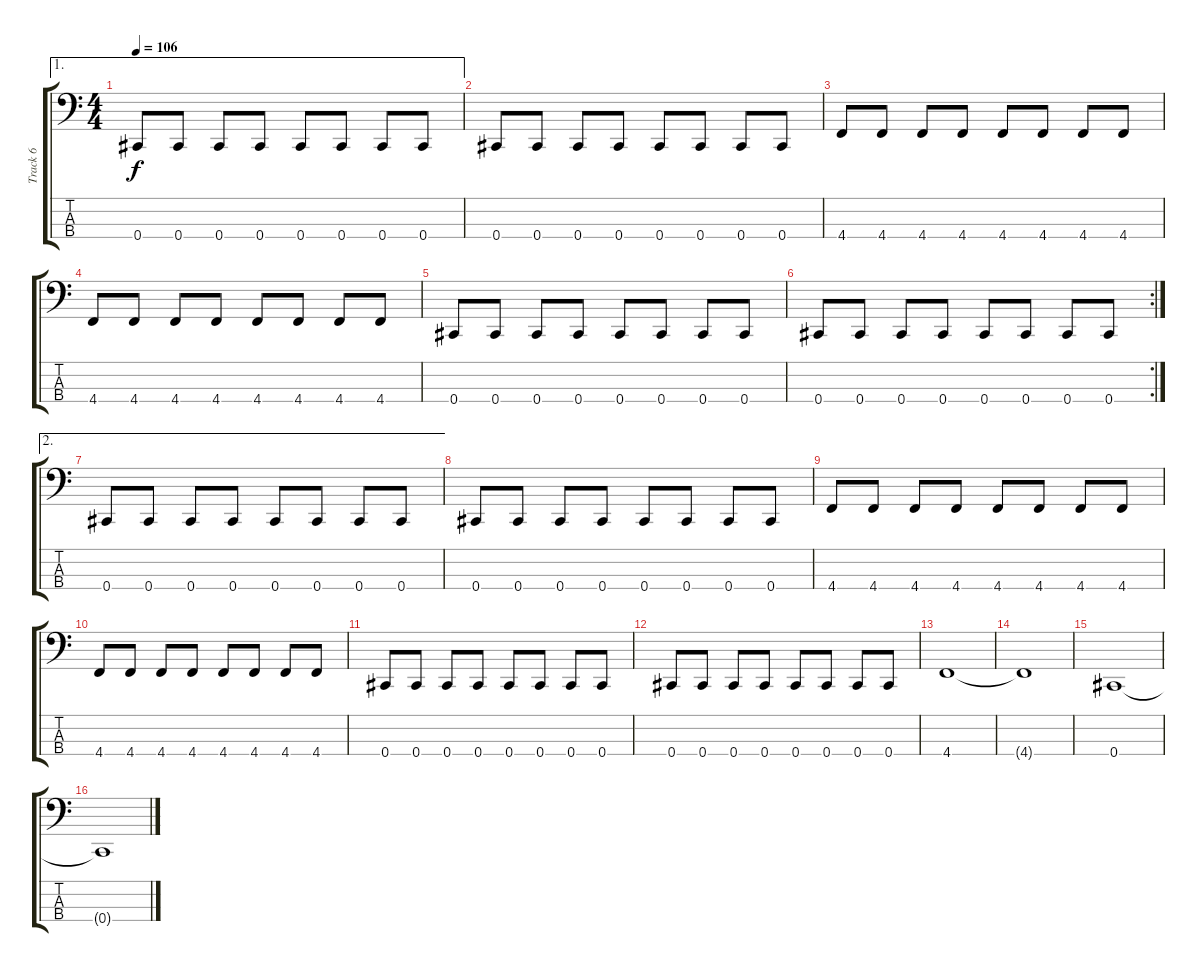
\track ("Track 6" "Track 6") {instrument electricbassfinger}
\staff {score tabs}
\tuning (Gb2 Db2 Ab1 Db1) {hide}
\ae 1
\ts (4 4)
\tempo 106
\clef f4
\ks c
0.4.8{dy f} 0.4.8 0.4.8 0.4.8 0.4.8 0.4.8 0.4.8 0.4.8 |
0.4.8 0.4.8 0.4.8 0.4.8 0.4.8 0.4.8 0.4.8 0.4.8 |
4.4.8 4.4.8 4.4.8 4.4.8 4.4.8 4.4.8 4.4.8 4.4.8 |
4.4.8 4.4.8 4.4.8 4.4.8 4.4.8 4.4.8 4.4.8 4.4.8 |
0.4.8 0.4.8 0.4.8 0.4.8 0.4.8 0.4.8 0.4.8 0.4.8 |
\rc 2
0.4.8 0.4.8 0.4.8 0.4.8 0.4.8 0.4.8 0.4.8 0.4.8 |
\ae 2
0.4.8 0.4.8 0.4.8 0.4.8 0.4.8 0.4.8 0.4.8 0.4.8 |
0.4.8 0.4.8 0.4.8 0.4.8 0.4.8 0.4.8 0.4.8 0.4.8 |
4.4.8 4.4.8 4.4.8 4.4.8 4.4.8 4.4.8 4.4.8 4.4.8 |
4.4.8 4.4.8 4.4.8 4.4.8 4.4.8 4.4.8 4.4.8 4.4.8 |
0.4.8 0.4.8 0.4.8 0.4.8 0.4.8 0.4.8 0.4.8 0.4.8 |
0.4.8 0.4.8 0.4.8 0.4.8 0.4.8 0.4.8 0.4.8 0.4.8 |
4.4.1 |
4.4{t}.1 |
0.4.1 |
0.4{t}.1
